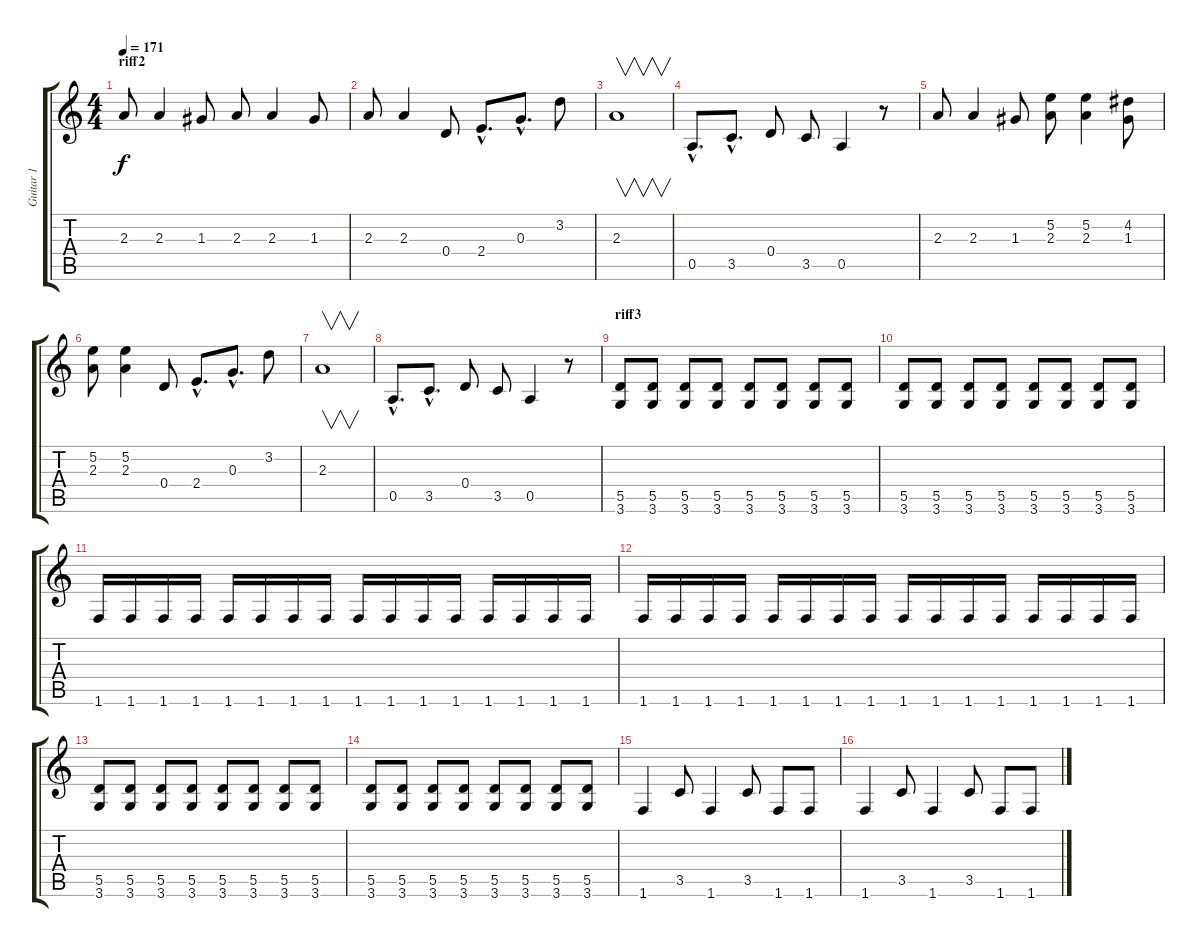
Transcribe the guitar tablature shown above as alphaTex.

\track ("Guitar 1" "Guitar 1") {instrument overdrivenguitar}
\staff {score tabs}
\tuning (E4 B3 G3 D3 A2 E2) {hide}
\ts (4 4)
\section ("" "riff2")
\tempo 171
\clef g2
\ks c
2.3.8{dy f} 2.3.4 1.3.8 2.3.8 2.3.4 1.3.8 |
2.3.8 2.3.4 0.4.8 2.4{hac}.8{d} 0.3{hac}.8{d} 3.2.8 |
2.3.1{v} |
0.5{hac}.8{d} 3.5{hac}.8{d} 0.4.8 3.5.8 0.5.4 r.8 |
2.3.8 2.3.4 1.3.8 (5.2 2.3).8 (5.2 2.3).4 (4.2 1.3).8 |
(5.2 2.3).8 (5.2 2.3).4 0.4.8 2.4{hac}.8{d} 0.3{hac}.8{d} 3.2.8 |
2.3.1{v} |
0.5{hac}.8{d} 3.5{hac}.8{d} 0.4.8 3.5.8 0.5.4 r.8 |
\section ("" "riff3")
(5.5 3.6).8 (5.5 3.6).8 (5.5 3.6).8 (5.5 3.6).8 (5.5 3.6).8 (5.5 3.6).8 (5.5 3.6).8 (5.5 3.6).8 |
(5.5 3.6).8 (5.5 3.6).8 (5.5 3.6).8 (5.5 3.6).8 (5.5 3.6).8 (5.5 3.6).8 (5.5 3.6).8 (5.5 3.6).8 |
1.6.16 1.6.16 1.6.16 1.6.16 1.6.16 1.6.16 1.6.16 1.6.16 1.6.16 1.6.16 1.6.16 1.6.16 1.6.16 1.6.16 1.6.16 1.6.16 |
1.6.16 1.6.16 1.6.16 1.6.16 1.6.16 1.6.16 1.6.16 1.6.16 1.6.16 1.6.16 1.6.16 1.6.16 1.6.16 1.6.16 1.6.16 1.6.16 |
(5.5 3.6).8 (5.5 3.6).8 (5.5 3.6).8 (5.5 3.6).8 (5.5 3.6).8 (5.5 3.6).8 (5.5 3.6).8 (5.5 3.6).8 |
(5.5 3.6).8 (5.5 3.6).8 (5.5 3.6).8 (5.5 3.6).8 (5.5 3.6).8 (5.5 3.6).8 (5.5 3.6).8 (5.5 3.6).8 |
1.6.4 3.5.8 1.6.4 3.5.8 1.6.8 1.6.8 |
1.6.4 3.5.8 1.6.4 3.5.8 1.6.8 1.6.8
